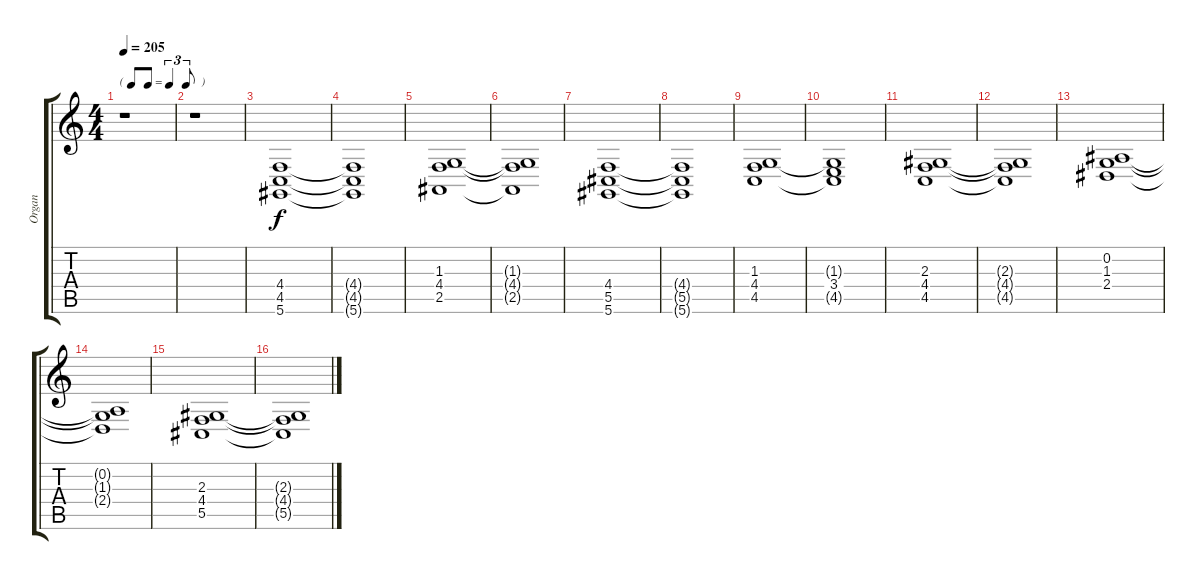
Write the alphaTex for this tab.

\track ("Organ" "Organ") {instrument reedorgan}
\staff {score tabs}
\tuning (Eb4 Bb3 Gb3 Db3 Ab2 Eb2) {hide}
\ts (4 4)
\tf triplet8th
\tempo 205
\clef g2
\ks c
r.1{dy f} |
r.1 |
(4.4 4.5 5.6).1 |
(4.4{t} 4.5{t} 5.6{t}).1 |
(1.3 4.4 2.5).1 |
(1.3{t} 4.4{t} 2.5{t}).1 |
(4.4 5.5 5.6).1 |
(4.4{t} 5.5{t} 5.6{t}).1 |
(1.3 4.4 4.5).1 |
(1.3{t} 3.4 4.5{t}).1 |
(2.3 4.4 4.5).1 |
(2.3{t} 4.4{t} 4.5{t}).1 |
(0.2 1.3 2.4).1 |
(0.2{t} 1.3{t} 2.4{t}).1 |
(2.3 4.4 5.5).1 |
(2.3{t} 4.4{t} 5.5{t}).1
